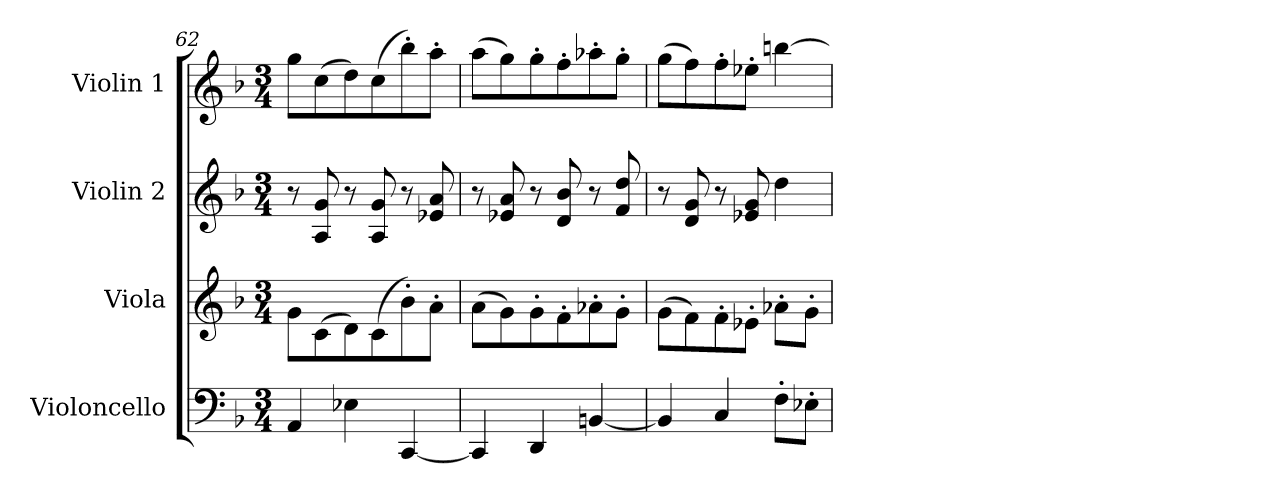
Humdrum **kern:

**kern	**kern	**kern	**kern
*part4	*part3	*part2	*part1
*staff4	*staff3	*staff2	*staff1
*I"Violoncello	*I"Viola	*I"Violin 2	*I"Violin 1
*I'Vc	*I'Vla	*I'Vln	*I'Vln
*clefF4	*clefG2	*clefG2	*clefG2
*k[b-]	*k[b-]	*k[b-]	*k[b-]
*M3/4	*M3/4	*M3/4	*M3/4
=62	=62	=62	=62
4AA/	8g\L	8r	8gg\L
.	(8c\	8A/ 8g/	(8cc\
4E-X\	8d\)	8r	8dd\)
.	(8c\	8A/ 8g/	(8cc\
[4CC/	8b-'\)	8r	8bb-'\)
.	8a'\J	8e-X/ 8a/	8aa'\J
=63	=63	=63	=63
4CC/]	(8a\L	8r	(8aa\L
.	8g\)	8e-X/ 8a/	8gg\)
4DD/	8g'\	8r	8gg'\
.	8f'\	8d/ 8b-/	8ff'\
[4BBn/	8a-X'\	8r	8aa-X'\
.	8g'\J	8f/ 8dd/	8gg'\J
=64	=64	=64	=64
4BB/]	(8g\L	8r	(8gg\L
.	8f\)	8d/ 8g/	8ff\)
4C/	8f'\	8r	8ff'\
.	8e-X'\J	8e-X/ 8g/	8ee-X'\J
8F'\L	8a-X'\L	4dd\	[4bbn\
8E-X'\J	8g'\J	.	.
=	=	=	=
*-	*-	*-	*-
